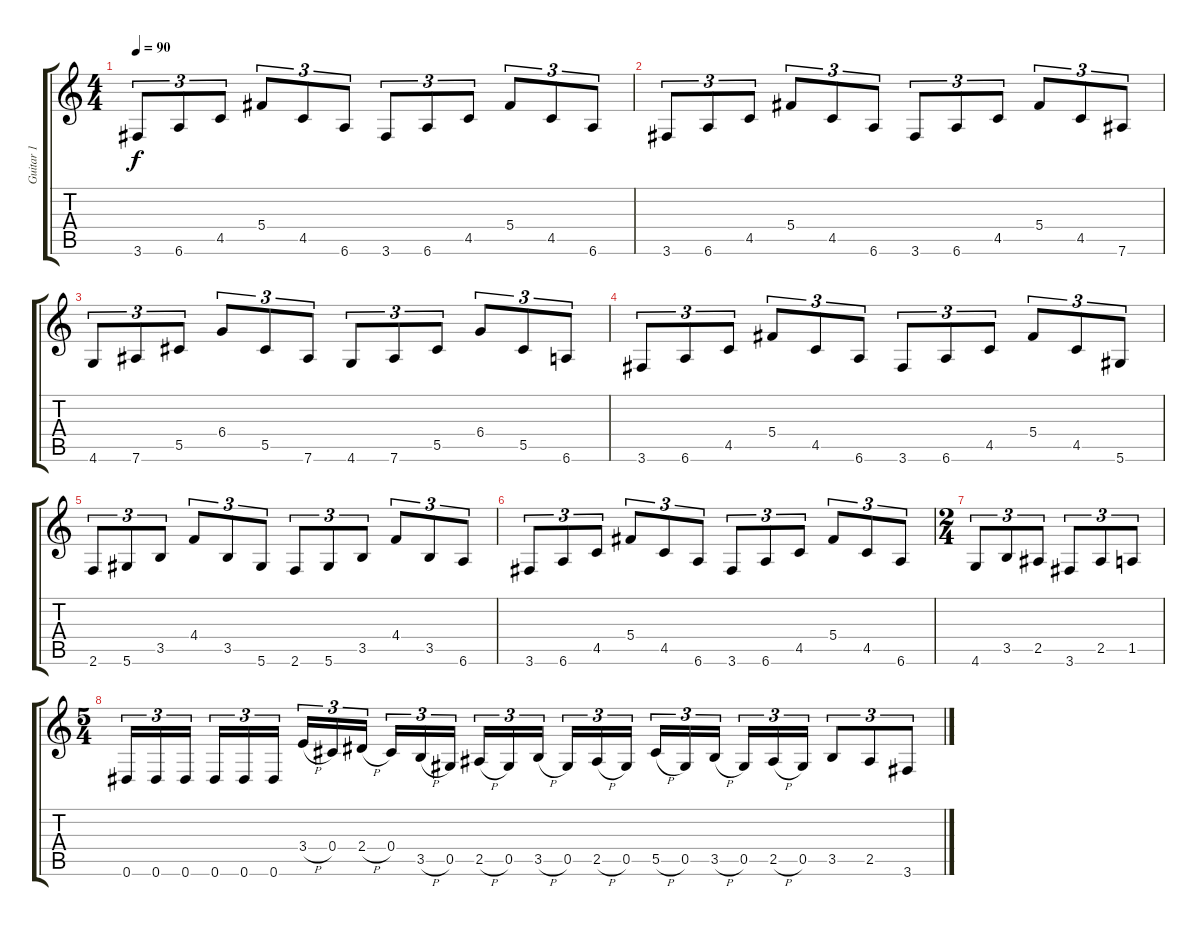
\track ("Guitar 1" "Guitar 1") {instrument overdrivenguitar}
\staff {score tabs}
\tuning (Eb4 Bb3 Gb3 Db3 Ab2 Eb2) {hide}
\ts (4 4)
\tempo 90
\clef g2
\ks c
3.6.8{tu (3 2) dy f instrument overdrivenguitar} 6.6.8{tu (3 2)} 4.5.8{tu (3 2)} 5.4.8{tu (3 2)} 4.5.8{tu (3 2)} 6.6.8{tu (3 2)} 3.6.8{tu (3 2)} 6.6.8{tu (3 2)} 4.5.8{tu (3 2)} 5.4.8{tu (3 2)} 4.5.8{tu (3 2)} 6.6.8{tu (3 2)} |
3.6.8{tu (3 2)} 6.6.8{tu (3 2)} 4.5.8{tu (3 2)} 5.4.8{tu (3 2)} 4.5.8{tu (3 2)} 6.6.8{tu (3 2)} 3.6.8{tu (3 2)} 6.6.8{tu (3 2)} 4.5.8{tu (3 2)} 5.4.8{tu (3 2)} 4.5.8{tu (3 2)} 7.6.8{tu (3 2)} |
4.6.8{tu (3 2)} 7.6.8{tu (3 2)} 5.5.8{tu (3 2)} 6.4.8{tu (3 2)} 5.5.8{tu (3 2)} 7.6.8{tu (3 2)} 4.6.8{tu (3 2)} 7.6.8{tu (3 2)} 5.5.8{tu (3 2)} 6.4.8{tu (3 2)} 5.5.8{tu (3 2)} 6.6.8{tu (3 2)} |
3.6.8{tu (3 2)} 6.6.8{tu (3 2)} 4.5.8{tu (3 2)} 5.4.8{tu (3 2)} 4.5.8{tu (3 2)} 6.6.8{tu (3 2)} 3.6.8{tu (3 2)} 6.6.8{tu (3 2)} 4.5.8{tu (3 2)} 5.4.8{tu (3 2)} 4.5.8{tu (3 2)} 5.6.8{tu (3 2)} |
2.6.8{tu (3 2)} 5.6.8{tu (3 2)} 3.5.8{tu (3 2)} 4.4.8{tu (3 2)} 3.5.8{tu (3 2)} 5.6.8{tu (3 2)} 2.6.8{tu (3 2)} 5.6.8{tu (3 2)} 3.5.8{tu (3 2)} 4.4.8{tu (3 2)} 3.5.8{tu (3 2)} 6.6.8{tu (3 2)} |
3.6.8{tu (3 2)} 6.6.8{tu (3 2)} 4.5.8{tu (3 2)} 5.4.8{tu (3 2)} 4.5.8{tu (3 2)} 6.6.8{tu (3 2)} 3.6.8{tu (3 2)} 6.6.8{tu (3 2)} 4.5.8{tu (3 2)} 5.4.8{tu (3 2)} 4.5.8{tu (3 2)} 6.6.8{tu (3 2)} |
\ts (2 4)
4.6.8{tu (3 2)} 3.5.8{tu (3 2)} 2.5.8{tu (3 2)} 3.6.8{tu (3 2)} 2.5.8{tu (3 2)} 1.5.8{tu (3 2)} |
\ts (5 4)
0.6.16{tu (3 2)} 0.6.16{tu (3 2)} 0.6.16{tu (3 2)} 0.6.16{tu (3 2)} 0.6.16{tu (3 2)} 0.6.16{tu (3 2)} 3.4{h}.16{tu (3 2)} 0.4.16{tu (3 2)} 2.4{h}.16{tu (3 2)} 0.4.16{tu (3 2)} 3.5{h}.16{tu (3 2)} 0.5.16{tu (3 2)} 2.5{h}.16{tu (3 2)} 0.5.16{tu (3 2)} 3.5{h}.16{tu (3 2)} 0.5.16{tu (3 2)} 2.5{h}.16{tu (3 2)} 0.5.16{tu (3 2)} 5.5{h}.16{tu (3 2)} 0.5.16{tu (3 2)} 3.5{h}.16{tu (3 2)} 0.5.16{tu (3 2)} 2.5{h}.16{tu (3 2)} 0.5.16{tu (3 2)} 3.5.8{tu (3 2)} 2.5.8{tu (3 2)} 3.6.8{tu (3 2)}
